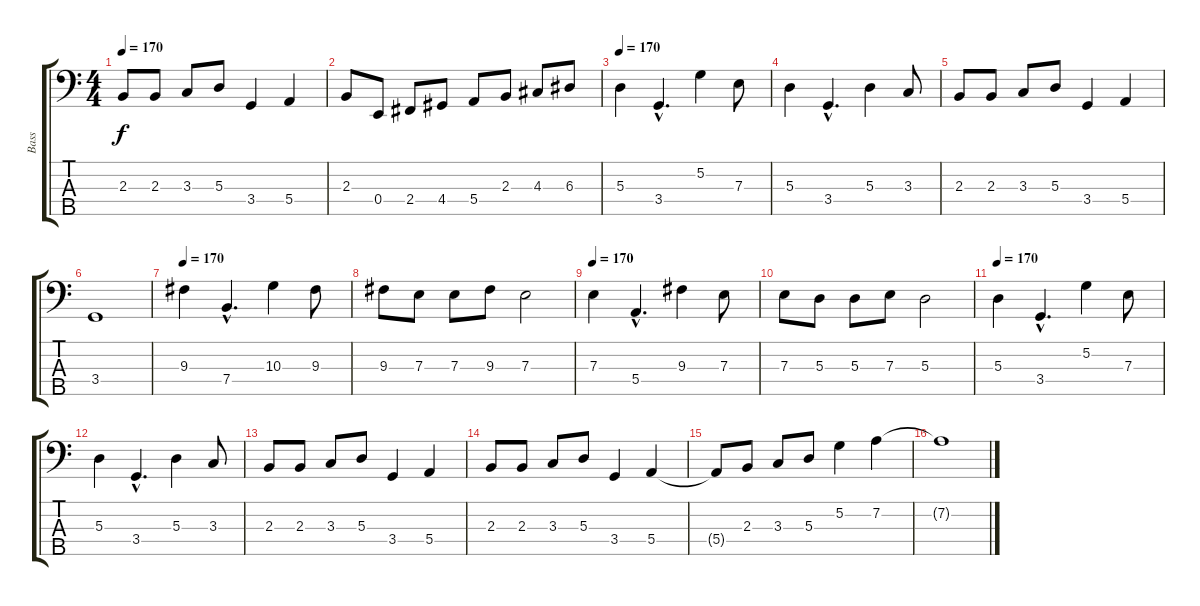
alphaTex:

\track ("Bass" "Bass") {instrument electricbassfinger}
\staff {score tabs}
\tuning (G2 D2 A1 E1 B0) {hide}
\ts (4 4)
\tempo 170
\clef f4
\ks c
2.3.8{dy f} 2.3.8 3.3.8 5.3.8 3.4.4 5.4.4 |
2.3.8 0.4.8 2.4.8 4.4.8 5.4.8 2.3.8 4.3.8 6.3.8 |
\tempo 170
5.3.4 3.4{hac}.4{d} 5.2.4 7.3.8 |
5.3.4 3.4{hac}.4{d} 5.3.4 3.3.8 |
2.3.8 2.3.8 3.3.8 5.3.8 3.4.4 5.4.4 |
3.4.1 |
\tempo 170
9.3.4 7.4{hac}.4{d} 10.3.4 9.3.8 |
9.3.8 7.3.8 7.3.8 9.3.8 7.3.2 |
\tempo 170
7.3.4 5.4{hac}.4{d} 9.3.4 7.3.8 |
7.3.8 5.3.8 5.3.8 7.3.8 5.3.2 |
\tempo 170
5.3.4 3.4{hac}.4{d} 5.2.4 7.3.8 |
5.3.4 3.4{hac}.4{d} 5.3.4 3.3.8 |
2.3.8 2.3.8 3.3.8 5.3.8 3.4.4 5.4.4 |
2.3.8 2.3.8 3.3.8 5.3.8 3.4.4 5.4.4 |
5.4{t}.8 2.3.8 3.3.8 5.3.8 5.2.4 7.2.4 |
7.2{t}.1
